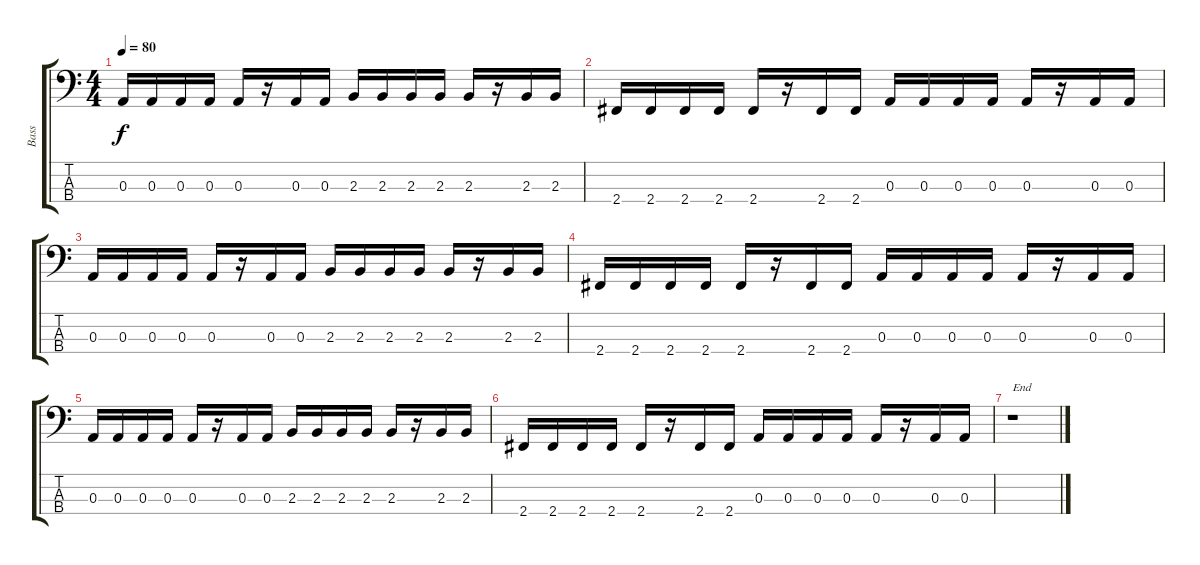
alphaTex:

\track ("Bass" "Bass") {instrument electricbasspick}
\staff {score tabs}
\tuning (G2 D2 A1 E1) {hide}
\ts (4 4)
\tempo 80
\clef f4
\ks c
0.3.16{dy f} 0.3.16 0.3.16 0.3.16 0.3.16 r.16 0.3.16 0.3.16 2.3.16 2.3.16 2.3.16 2.3.16 2.3.16 r.16 2.3.16 2.3.16 |
2.4.16 2.4.16 2.4.16 2.4.16 2.4.16 r.16 2.4.16 2.4.16 0.3.16 0.3.16 0.3.16 0.3.16 0.3.16 r.16 0.3.16 0.3.16 |
0.3.16 0.3.16 0.3.16 0.3.16 0.3.16 r.16 0.3.16 0.3.16 2.3.16 2.3.16 2.3.16 2.3.16 2.3.16 r.16 2.3.16 2.3.16 |
2.4.16 2.4.16 2.4.16 2.4.16 2.4.16 r.16 2.4.16 2.4.16 0.3.16 0.3.16 0.3.16 0.3.16 0.3.16 r.16 0.3.16 0.3.16 |
0.3.16 0.3.16 0.3.16 0.3.16 0.3.16 r.16 0.3.16 0.3.16 2.3.16 2.3.16 2.3.16 2.3.16 2.3.16 r.16 2.3.16 2.3.16 |
2.4.16 2.4.16 2.4.16 2.4.16 2.4.16 r.16 2.4.16 2.4.16 0.3.16 0.3.16 0.3.16 0.3.16 0.3.16 r.16 0.3.16 0.3.16 |
r.1{txt "End"}
